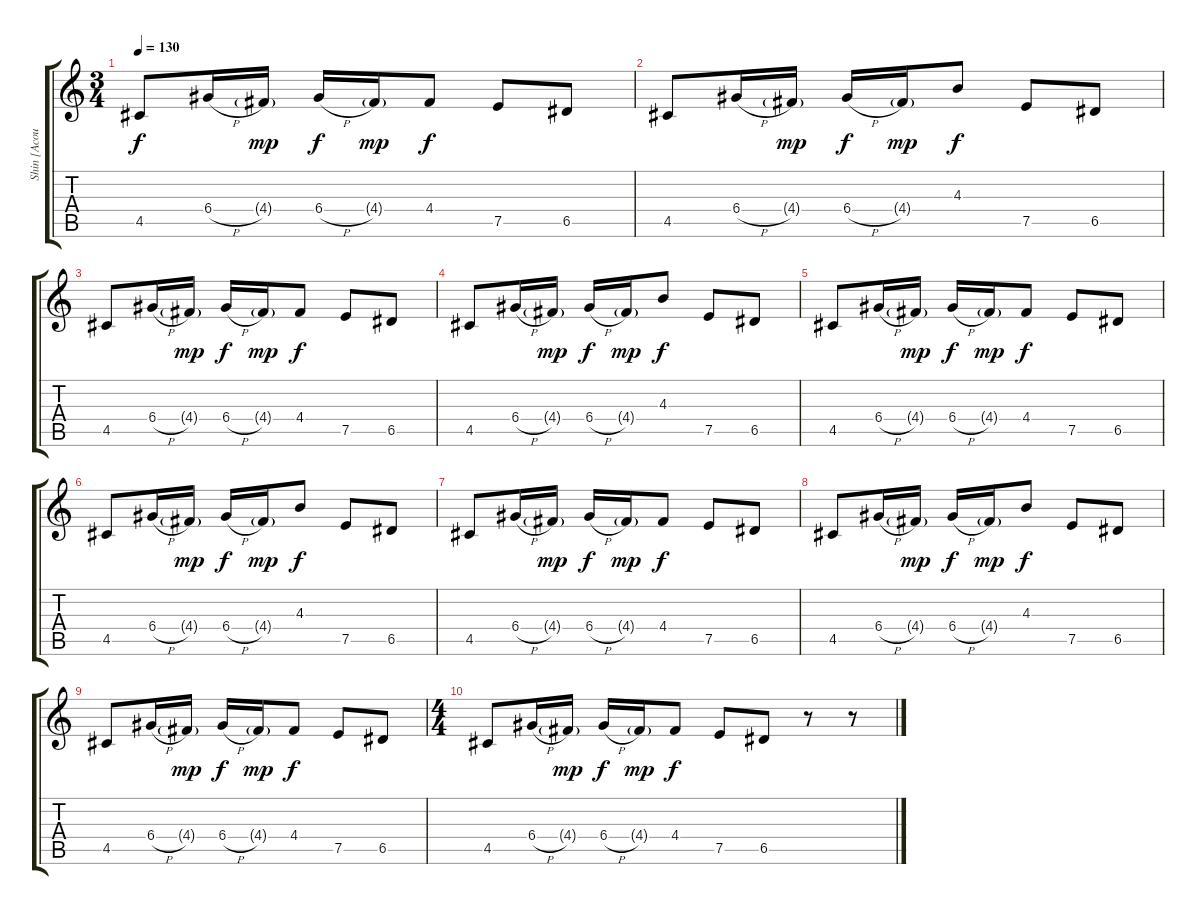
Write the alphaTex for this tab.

\track ("Shin [Acoustic]" "Shin [Acou") {instrument acousticguitarsteel}
\staff {score tabs}
\tuning (E4 B3 G3 D3 A2 E2) {hide}
\ts (3 4)
\tempo 130
\clef g2
\ks c
4.5.8{dy f} 6.4{h}.16 4.4{g}.16{dy mp} 6.4{h}.16{dy f} 4.4{g}.16{dy mp} 4.4.8{dy f} 7.5.8 6.5.8 |
4.5.8 6.4{h}.16 4.4{g}.16{dy mp} 6.4{h}.16{dy f} 4.4{g}.16{dy mp} 4.3.8{dy f} 7.5.8 6.5.8 |
4.5.8 6.4{h}.16 4.4{g}.16{dy mp} 6.4{h}.16{dy f} 4.4{g}.16{dy mp} 4.4.8{dy f} 7.5.8 6.5.8 |
4.5.8 6.4{h}.16 4.4{g}.16{dy mp} 6.4{h}.16{dy f} 4.4{g}.16{dy mp} 4.3.8{dy f} 7.5.8 6.5.8 |
4.5.8 6.4{h}.16 4.4{g}.16{dy mp} 6.4{h}.16{dy f} 4.4{g}.16{dy mp} 4.4.8{dy f} 7.5.8 6.5.8 |
4.5.8 6.4{h}.16 4.4{g}.16{dy mp} 6.4{h}.16{dy f} 4.4{g}.16{dy mp} 4.3.8{dy f} 7.5.8 6.5.8 |
4.5.8 6.4{h}.16 4.4{g}.16{dy mp} 6.4{h}.16{dy f} 4.4{g}.16{dy mp} 4.4.8{dy f} 7.5.8 6.5.8 |
4.5.8 6.4{h}.16 4.4{g}.16{dy mp} 6.4{h}.16{dy f} 4.4{g}.16{dy mp} 4.3.8{dy f} 7.5.8 6.5.8 |
4.5.8 6.4{h}.16 4.4{g}.16{dy mp} 6.4{h}.16{dy f} 4.4{g}.16{dy mp} 4.4.8{dy f} 7.5.8 6.5.8 |
\ts (4 4)
4.5.8 6.4{h}.16 4.4{g}.16{dy mp} 6.4{h}.16{dy f} 4.4{g}.16{dy mp} 4.4.8{dy f} 7.5.8 6.5.8 r.8 r.8
